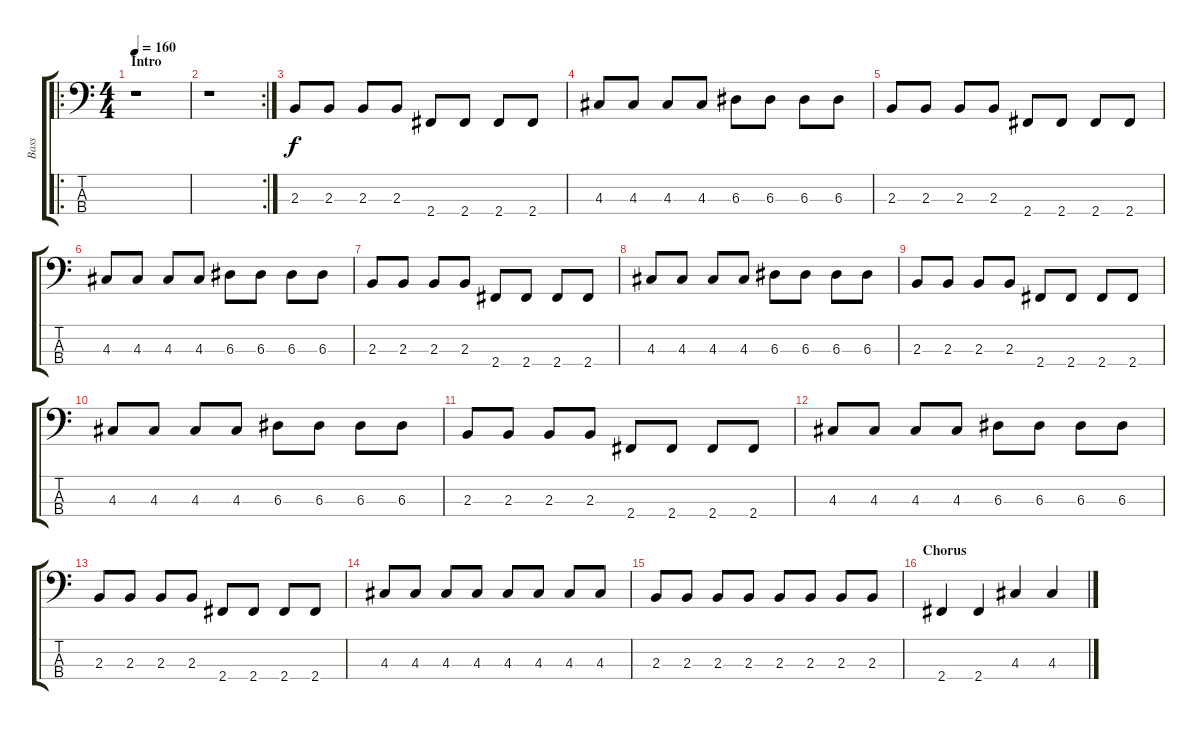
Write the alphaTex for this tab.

\track ("Bass" "Bass") {instrument slapbass2}
\staff {score tabs}
\tuning (G2 D2 A1 E1) {hide}
\ro
\ts (4 4)
\section ("" "Intro")
\tempo 160
\clef f4
\ks c
r.1{dy f instrument slapbass2} |
\rc 2
r.1 |
2.3.8 2.3.8 2.3.8 2.3.8 2.4.8 2.4.8 2.4.8 2.4.8 |
4.3.8 4.3.8 4.3.8 4.3.8 6.3.8 6.3.8 6.3.8 6.3.8 |
2.3.8 2.3.8 2.3.8 2.3.8 2.4.8 2.4.8 2.4.8 2.4.8 |
4.3.8 4.3.8 4.3.8 4.3.8 6.3.8 6.3.8 6.3.8 6.3.8 |
2.3.8 2.3.8 2.3.8 2.3.8 2.4.8 2.4.8 2.4.8 2.4.8 |
4.3.8 4.3.8 4.3.8 4.3.8 6.3.8 6.3.8 6.3.8 6.3.8 |
2.3.8 2.3.8 2.3.8 2.3.8 2.4.8 2.4.8 2.4.8 2.4.8 |
4.3.8 4.3.8 4.3.8 4.3.8 6.3.8 6.3.8 6.3.8 6.3.8 |
2.3.8 2.3.8 2.3.8 2.3.8 2.4.8 2.4.8 2.4.8 2.4.8 |
4.3.8 4.3.8 4.3.8 4.3.8 6.3.8 6.3.8 6.3.8 6.3.8 |
2.3.8 2.3.8 2.3.8 2.3.8 2.4.8 2.4.8 2.4.8 2.4.8 |
4.3.8 4.3.8 4.3.8 4.3.8 4.3.8 4.3.8 4.3.8 4.3.8 |
2.3.8 2.3.8 2.3.8 2.3.8 2.3.8 2.3.8 2.3.8 2.3.8 |
\section ("" "Chorus")
2.4.4 2.4.4 4.3.4 4.3.4
